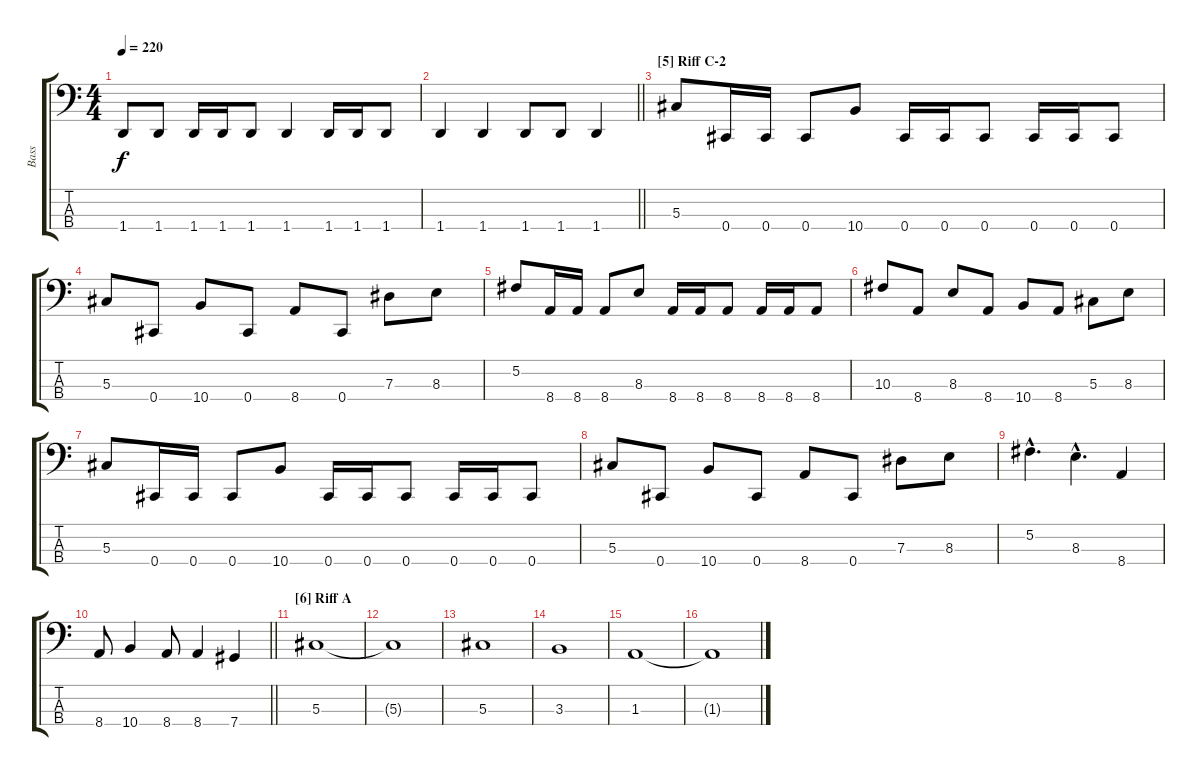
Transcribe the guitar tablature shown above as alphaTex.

\track ("Bass" "Bass") {instrument electricbassfinger}
\staff {score tabs}
\tuning (Gb2 Db2 Ab1 Db1) {hide}
\ts (4 4)
\tempo 220
\clef f4
\ks c
1.4.8{dy f} 1.4.8 1.4.16 1.4.16 1.4.8 1.4.4 1.4.16 1.4.16 1.4.8 |
\barLineRight lightlight
1.4.4 1.4.4 1.4.8 1.4.8 1.4.4 |
\section ("" "[5] Riff C-2")
5.3.8 0.4.16 0.4.16 0.4.8 10.4.8 0.4.16 0.4.16 0.4.8 0.4.16 0.4.16 0.4.8 |
5.3.8 0.4.8 10.4.8 0.4.8 8.4.8 0.4.8 7.3.8 8.3.8 |
5.2.8 8.4.16 8.4.16 8.4.8 8.3.8 8.4.16 8.4.16 8.4.8 8.4.16 8.4.16 8.4.8 |
10.3.8 8.4.8 8.3.8 8.4.8 10.4.8 8.4.8 5.3.8 8.3.8 |
5.3.8 0.4.16 0.4.16 0.4.8 10.4.8 0.4.16 0.4.16 0.4.8 0.4.16 0.4.16 0.4.8 |
5.3.8 0.4.8 10.4.8 0.4.8 8.4.8 0.4.8 7.3.8 8.3.8 |
5.2{hac}.4{d} 8.3{hac}.4{d} 8.4.4 |
\barLineRight lightlight
8.4.8 10.4.4 8.4.8 8.4.4 7.4.4 |
\section ("" "[6] Riff A")
5.3.1 |
5.3{t}.1 |
5.3.1 |
3.3.1 |
1.3.1 |
1.3{t}.1
